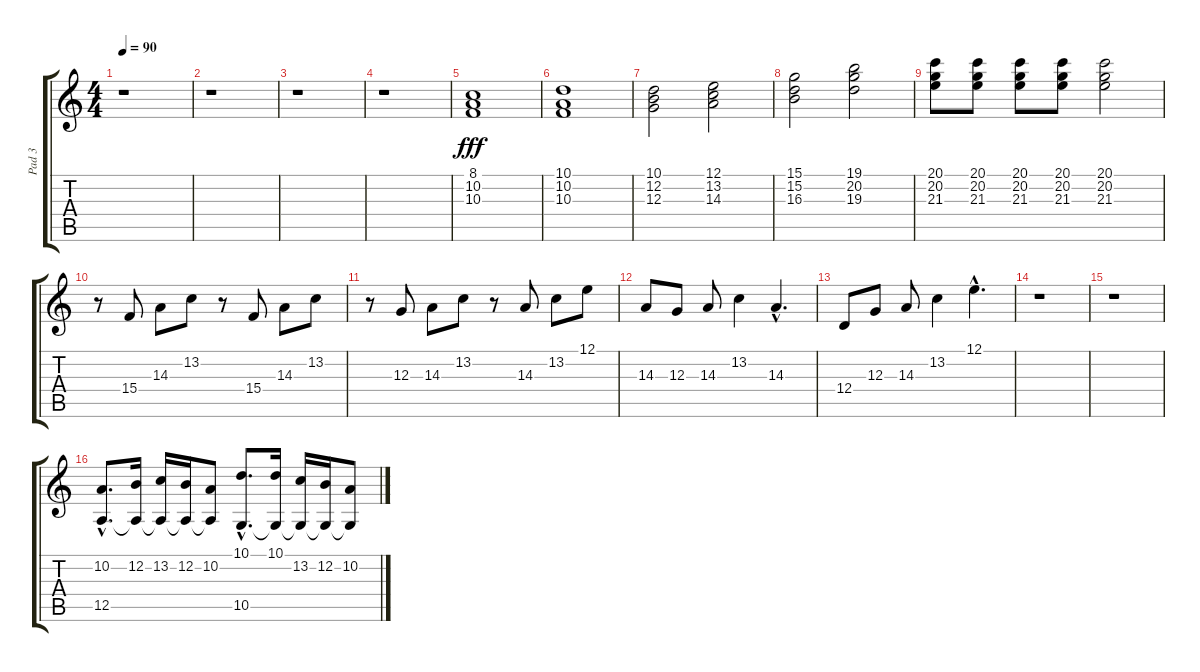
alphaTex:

\track ("Pad 3" "Pad 3") {instrument pad1newage}
\staff {score tabs}
\tuning (E4 B3 G3 D3 A2 E2) {hide}
\ts (4 4)
\tempo 90
\clef g2
\ks c
r.1{dy fff} |
r.1 |
r.1 |
r.1 |
(8.1 10.2 10.3).1 |
(10.1 10.2 10.3).1 |
(10.1 12.2 12.3).2 (12.1 13.2 14.3).2 |
(15.1 15.2 16.3).2 (19.1 20.2 19.3).2 |
(20.1 20.2 21.3).8 (20.1 20.2 21.3).8 (20.1 20.2 21.3).8 (20.1 20.2 21.3).8 (20.1 20.2 21.3).2 |
r.8 15.4.8 14.3.8 13.2.8 r.8 15.4.8 14.3.8 13.2.8 |
r.8 12.3.8 14.3.8 13.2.8 r.8 14.3.8 13.2.8 12.1.8 |
14.3.8 12.3.8 14.3.8 13.2.4 14.3{hac}.4{d} |
12.4.8 12.3.8 14.3.8 13.2.4 12.1{hac}.4{d} |
r.1 |
r.1 |
(10.2{hac} 12.5{hac}).8{d} (12.2 12.5{t}).16 (13.2 12.5{t}).16 (12.2 12.5{t}).16 (10.2 12.5{t}).8 (10.1{hac} 10.5{hac}).8{d} (10.1 10.5{t}).16 (13.2 10.5{t}).16 (12.2 10.5{t}).16 (10.2 10.5{t}).8
